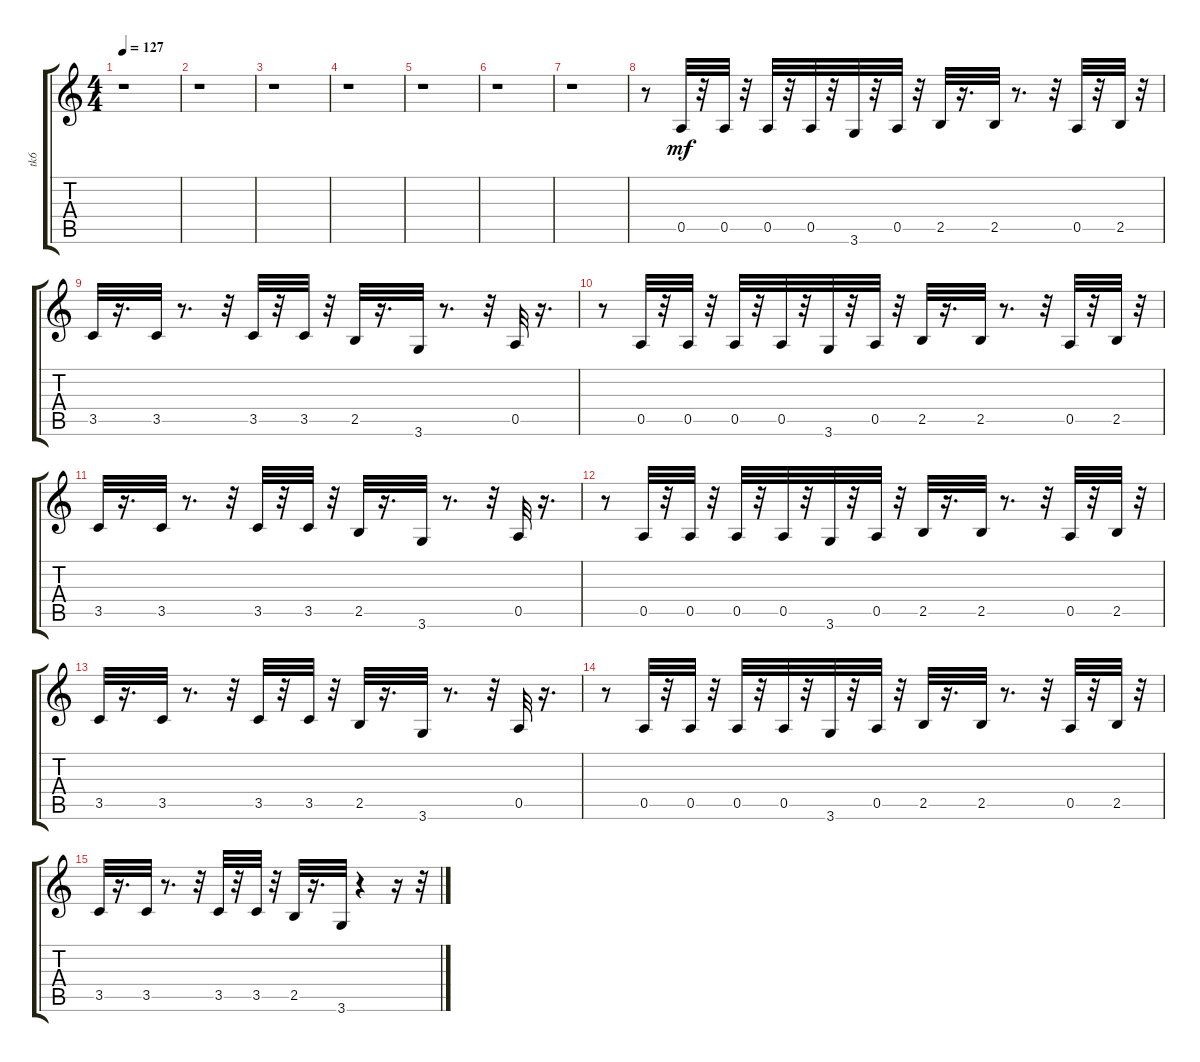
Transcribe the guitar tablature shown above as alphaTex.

\track ("tk6" "tk6") {instrument electricguitarmuted}
\staff {score tabs}
\tuning (E4 B3 G3 D3 A2 E2) {hide}
\ts (4 4)
\tempo 127
\clef g2
\ks c
r.1{dy mf} |
r.1 |
r.1 |
r.1 |
r.1 |
r.1 |
r.1 |
r.8 0.5.32 r.32 0.5.32 r.32 0.5.32 r.32 0.5.32 r.32 3.6.32 r.32 0.5.32 r.32 2.5.32 r.16{d} 2.5.32 r.8{d} r.32 0.5.32 r.32 2.5.32 r.32 |
3.5.32 r.16{d} 3.5.32 r.8{d} r.32 3.5.32 r.32 3.5.32 r.32 2.5.32 r.16{d} 3.6.32 r.8{d} r.32 0.5.32 r.16{d} |
r.8 0.5.32 r.32 0.5.32 r.32 0.5.32 r.32 0.5.32 r.32 3.6.32 r.32 0.5.32 r.32 2.5.32 r.16{d} 2.5.32 r.8{d} r.32 0.5.32 r.32 2.5.32 r.32 |
3.5.32 r.16{d} 3.5.32 r.8{d} r.32 3.5.32 r.32 3.5.32 r.32 2.5.32 r.16{d} 3.6.32 r.8{d} r.32 0.5.32 r.16{d} |
r.8 0.5.32 r.32 0.5.32 r.32 0.5.32 r.32 0.5.32 r.32 3.6.32 r.32 0.5.32 r.32 2.5.32 r.16{d} 2.5.32 r.8{d} r.32 0.5.32 r.32 2.5.32 r.32 |
3.5.32 r.16{d} 3.5.32 r.8{d} r.32 3.5.32 r.32 3.5.32 r.32 2.5.32 r.16{d} 3.6.32 r.8{d} r.32 0.5.32 r.16{d} |
r.8 0.5.32 r.32 0.5.32 r.32 0.5.32 r.32 0.5.32 r.32 3.6.32 r.32 0.5.32 r.32 2.5.32 r.16{d} 2.5.32 r.8{d} r.32 0.5.32 r.32 2.5.32 r.32 |
3.5.32 r.16{d} 3.5.32 r.8{d} r.32 3.5.32 r.32 3.5.32 r.32 2.5.32 r.16{d} 3.6.32 r.4 r.16 r.32
